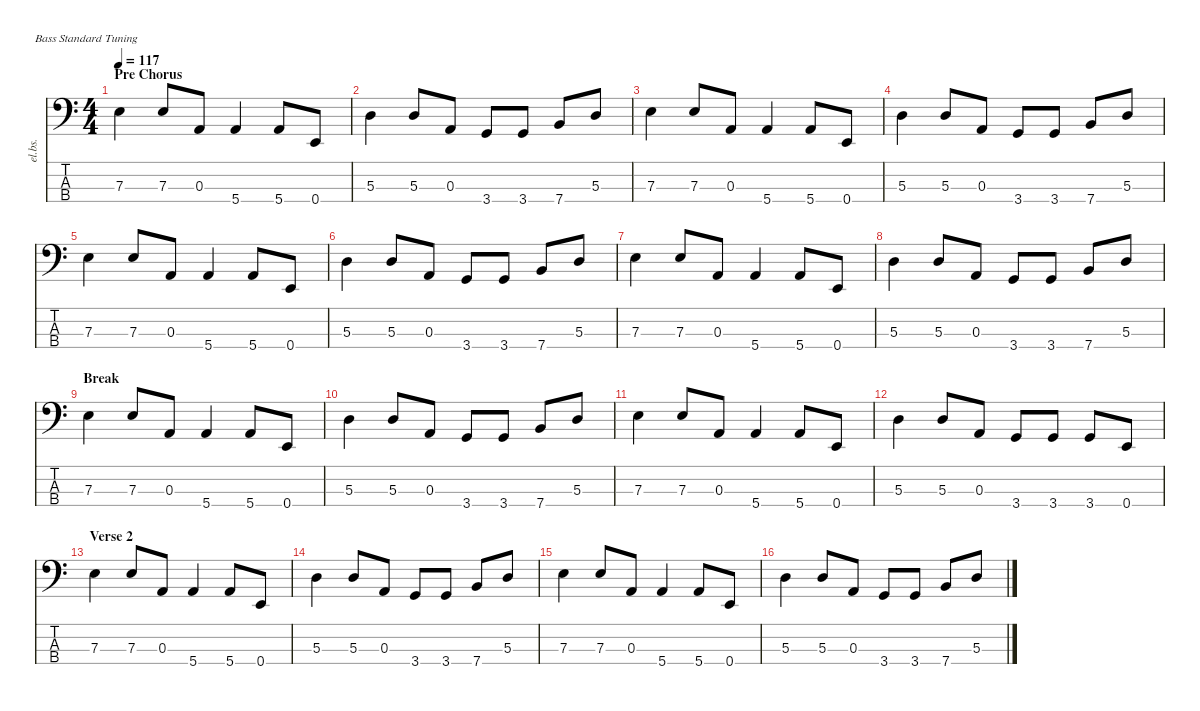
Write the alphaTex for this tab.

\defaultSystemsLayout 4
\hideDynamics
\bracketExtendMode nobrackets
\otherSystemsTrackNameOrientation horizontal
\track ("Mikey Welsh - Bass" "el.bs.") {solo instrument electricbasspick}
\staff {score tabs}
\tuning (G2 D2 A1 E1)
\ts (4 4)
\section ("" "Pre Chorus")
\tempo 117
\clef f4
\ks c
7.3.4{dy f beam Down} 7.3.8{beam Up} 0.3.8{beam Up} 5.4.4{beam Up} 5.4.8{beam Up} 0.4.8{beam Up} |
5.3.4{beam Down} 5.3.8{beam Up} 0.3.8{beam Up} 3.4.8{beam Up} 3.4.8{beam Up} 7.4.8{beam Up} 5.3.8{beam Up} |
7.3.4{beam Down} 7.3.8{beam Up} 0.3.8{beam Up} 5.4.4{beam Up} 5.4.8{beam Up} 0.4.8{beam Up} |
5.3.4{beam Down} 5.3.8{beam Up} 0.3.8{beam Up} 3.4.8{beam Up} 3.4.8{beam Up} 7.4.8{beam Up} 5.3.8{beam Up} |
7.3.4{beam Down} 7.3.8{beam Up} 0.3.8{beam Up} 5.4.4{beam Up} 5.4.8{beam Up} 0.4.8{beam Up} |
5.3.4{beam Down} 5.3.8{beam Up} 0.3.8{beam Up} 3.4.8{beam Up} 3.4.8{beam Up} 7.4.8{beam Up} 5.3.8{beam Up} |
7.3.4{beam Down} 7.3.8{beam Up} 0.3.8{beam Up} 5.4.4{beam Up} 5.4.8{beam Up} 0.4.8{beam Up} |
5.3.4{beam Down} 5.3.8{beam Up} 0.3.8{beam Up} 3.4.8{beam Up} 3.4.8{beam Up} 7.4.8{beam Up} 5.3.8{beam Up} |
\section ("" "Break")
7.3.4{beam Down} 7.3.8{beam Up} 0.3.8{beam Up} 5.4.4{beam Up} 5.4.8{beam Up} 0.4.8{beam Up} |
5.3.4{beam Down} 5.3.8{beam Up} 0.3.8{beam Up} 3.4.8{beam Up} 3.4.8{beam Up} 7.4.8{beam Up} 5.3.8{beam Up} |
7.3.4{beam Down} 7.3.8{beam Up} 0.3.8{beam Up} 5.4.4{beam Up} 5.4.8{beam Up} 0.4.8{beam Up} |
5.3.4{beam Down} 5.3.8{beam Up} 0.3.8{beam Up} 3.4.8{beam Up} 3.4.8{beam Up} 3.4.8{beam Up} 0.4.8{beam Up} |
\section ("" "Verse 2")
7.3.4{beam Down} 7.3.8{beam Up} 0.3.8{beam Up} 5.4.4{beam Up} 5.4.8{beam Up} 0.4.8{beam Up} |
5.3.4{beam Down} 5.3.8{beam Up} 0.3.8{beam Up} 3.4.8{beam Up} 3.4.8{beam Up} 7.4.8{beam Up} 5.3.8{beam Up} |
7.3.4{beam Down} 7.3.8{beam Up} 0.3.8{beam Up} 5.4.4{beam Up} 5.4.8{beam Up} 0.4.8{beam Up} |
5.3.4{beam Down} 5.3.8{beam Up} 0.3.8{beam Up} 3.4.8{beam Up} 3.4.8{beam Up} 7.4.8{beam Up} 5.3.8{beam Up}
